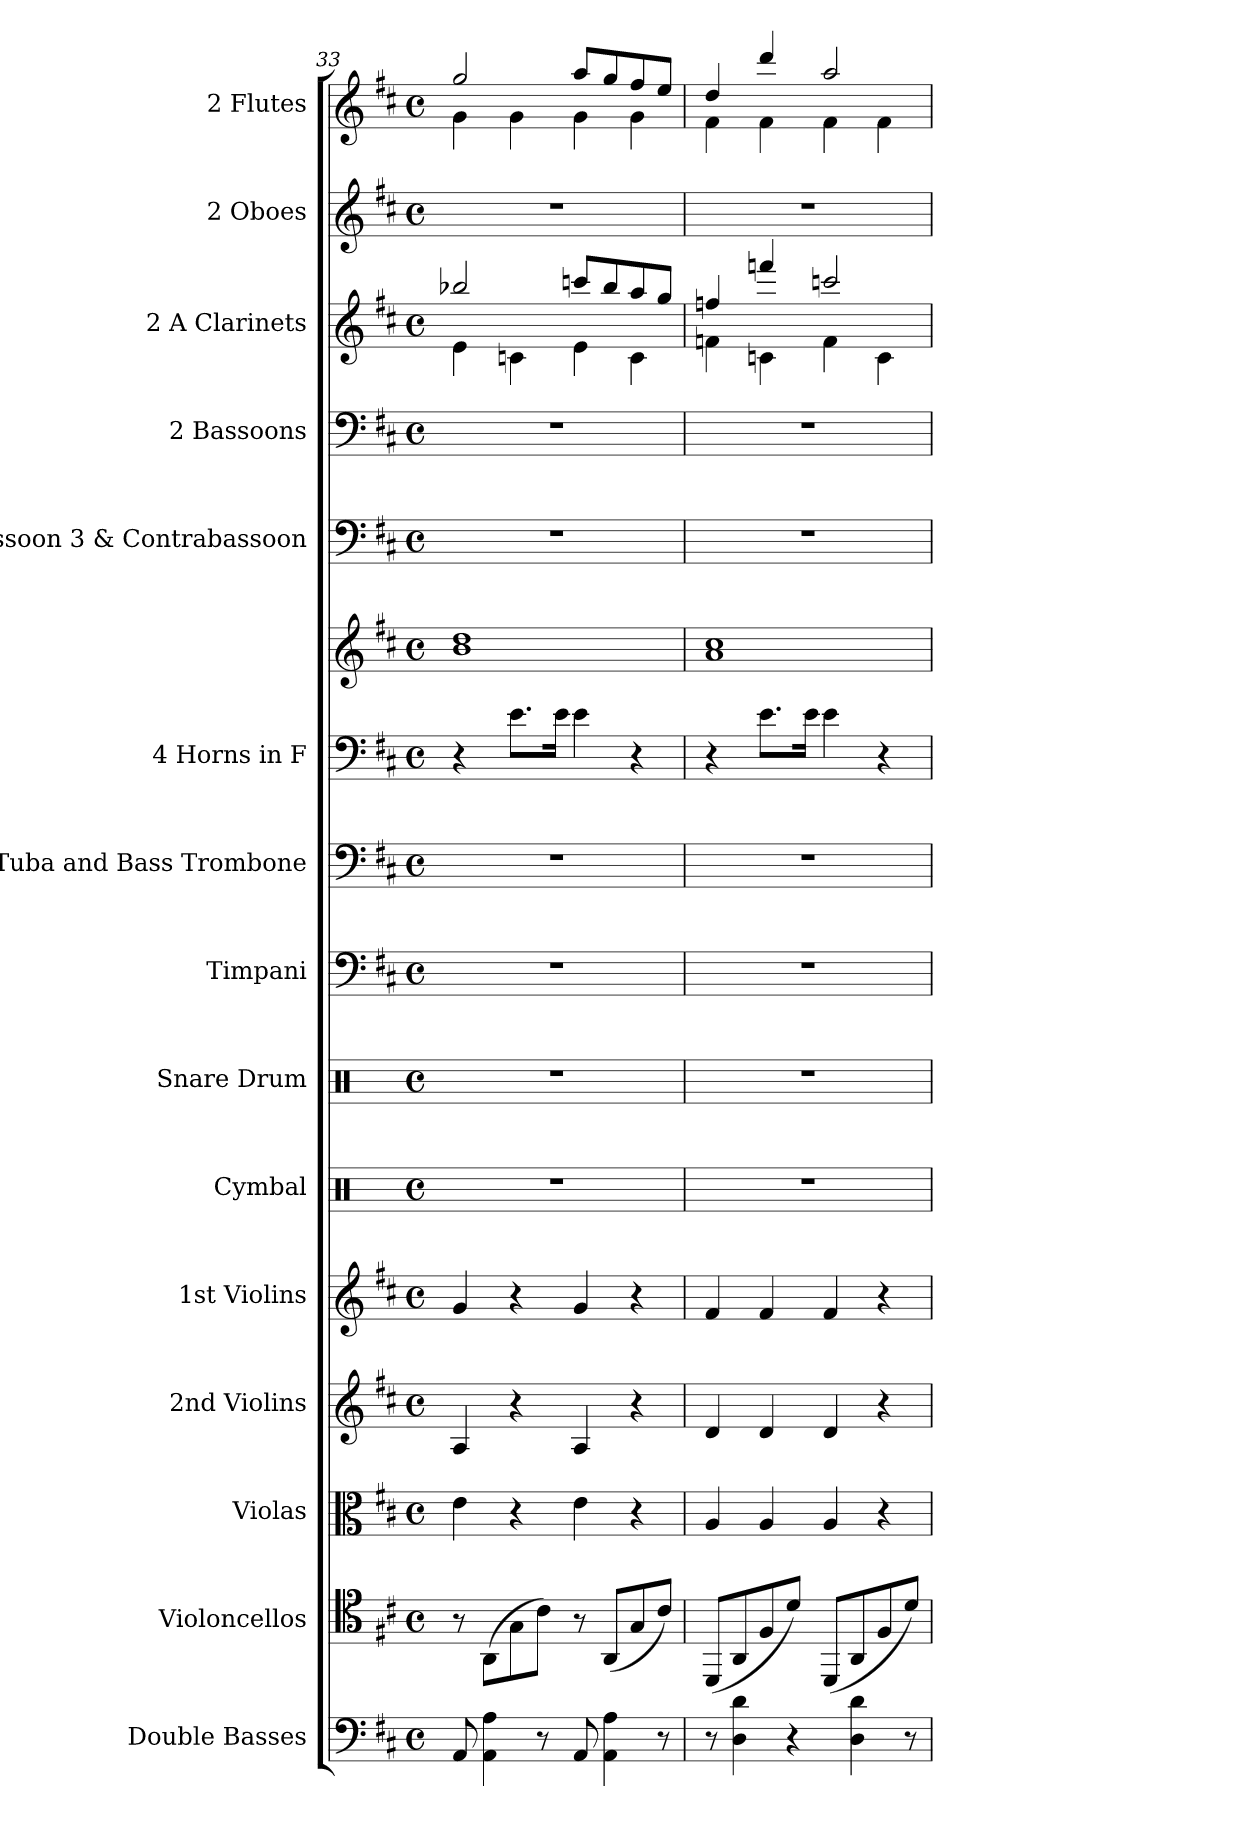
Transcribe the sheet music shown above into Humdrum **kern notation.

**kern	**kern	**kern	**kern	**kern	**kern	**kern	**kern	**kern	**kern	**kern	**kern	**kern	**kern	**kern	**kern
*part15	*part14	*part13	*part12	*part11	*part10	*part9	*part8	*part7	*part6	*part6	*part5	*part4	*part3	*part2	*part1
*staff16	*staff15	*staff14	*staff13	*staff12	*staff11	*staff10	*staff9	*staff8	*staff7	*staff6	*staff5	*staff4	*staff3	*staff2	*staff1
*I"Double Basses	*I"Violoncellos	*I"Violas	*I"2nd Violins	*I"1st Violins	*I"Cymbal	*I"Snare Drum	*I"Timpani	*I"Tuba and  Bass Trombone	*I"4 Horns in F	*	*I"Bassoon 3 &amp; Contrabassoon	*I"2 Bassoons	*I"2 A Clarinets	*I"2 Oboes	*I"2 Flutes
*	*	*	*	*	*I'Cym	*I'Sn Dr	*I'Timp	*I'Tba	*I'Hn	*	*I'Bsn	*I'Bsn	*I'Cl	*I'Ob	*I'Fl
*clefF4	*clefC4	*clefC3	*clefG2	*clefG2	*clefX	*clefX	*clefF4	*clefF4	*clefF4	*clefG2	*clefF4	*clefF4	*clefG2	*clefG2	*clefG2
*ITrd7c12	*	*	*	*	*	*	*	*	*ITrd4c7	*ITrd4c7	*	*	*ITrd2c3	*	*
*k[f#c#]	*k[f#c#]	*k[f#c#]	*k[f#c#]	*k[f#c#]	*k[]	*k[]	*k[f#c#]	*k[f#c#]	*k[f#]	*k[f#]	*k[f#c#]	*k[f#c#]	*k[f#c#g#d#a#]	*k[f#c#]	*k[f#c#]
*M4/4	*M4/4	*M4/4	*M4/4	*M4/4	*M4/4	*M4/4	*M4/4	*M4/4	*M4/4	*M4/4	*M4/4	*M4/4	*M4/4	*M4/4	*M4/4
*met(c)	*met(c)	*met(c)	*met(c)	*met(c)	*met(c)	*met(c)	*met(c)	*met(c)	*met(c)	*met(c)	*met(c)	*met(c)	*met(c)	*met(c)	*met(c)
=33	=33	=33	=33	=33	=33	=33	=33	=33	=33	=33	=33	=33	=33	=33	=33
*	*	*	*	*	*	*	*	*	*	*	*	*	*^	*	*^
8AAA/	8r	4e\	4A/	4g/	1r	1r	1r	1r	4r	1e 1g	1r	1r	2ggn/	4c#\	1r	2gg/	4g\
4AAA\ 4AA\	(>8AA\L	.	.	.	.	.	.	.	.	.	.	.	.	.	.	.	.
.	8G\	4r	4r	4r	.	.	.	.	8.A\L	.	.	.	.	4An\	.	.	4g\
8r	8c#\J)	.	.	.	.	.	.	.	.	.	.	.	.	.	.	.	.
.	.	.	.	.	.	.	.	.	16A\Jk	.	.	.	.	.	.	.	.
8AAA/	8r	4e\	4A/	4g/	.	.	.	.	4A\	.	.	.	8aan/L	4c#\	.	8aa/L	4g\
4AAA\ 4AA\	(<8AA/L	.	.	.	.	.	.	.	.	.	.	.	8gg/	.	.	8gg/	.
.	8G/	4r	4r	4r	.	.	.	.	4r	.	.	.	8ff#/	4A\	.	8ff#/	4g\
8r	8c#/J)	.	.	.	.	.	.	.	.	.	.	.	8ee/J	.	.	8ee/J	.
=34	=34	=34	=34	=34	=34	=34	=34	=34	=34	=34	=34	=34	=34	=34	=34	=34	=34
8r	(<8DD/L	4A/	4d/	4f#/	1r	1r	1r	1r	4r	1d 1f#	1r	1r	4ddn/	4dn\	1r	4dd/	4f#\
4DD\ 4D\	8AA/	.	.	.	.	.	.	.	.	.	.	.	.	.	.	.	.
.	8F#/	4A/	4d/	4f#/	.	.	.	.	8.A\L	.	.	.	4dddn/	4An\	.	4ddd/	4f#\
4r	8d/J)	.	.	.	.	.	.	.	.	.	.	.	.	.	.	.	.
.	.	.	.	.	.	.	.	.	16A\Jk	.	.	.	.	.	.	.	.
.	(<8DD/L	4A/	4d/	4f#/	.	.	.	.	4A\	.	.	.	2aan/	4d\	.	2aa/	4f#\
4DD\ 4D\	8AA/	.	.	.	.	.	.	.	.	.	.	.	.	.	.	.	.
.	8F#/	4r	4r	4r	.	.	.	.	4r	.	.	.	.	4A\	.	.	4f#\
8r	8d/J)	.	.	.	.	.	.	.	.	.	.	.	.	.	.	.	.
*	*	*	*	*	*	*	*	*	*	*	*	*	*v	*v	*	*v	*v
=	=	=	=	=	=	=	=	=	=	=	=	=	=	=	=
*-	*-	*-	*-	*-	*-	*-	*-	*-	*-	*-	*-	*-	*-	*-	*-
